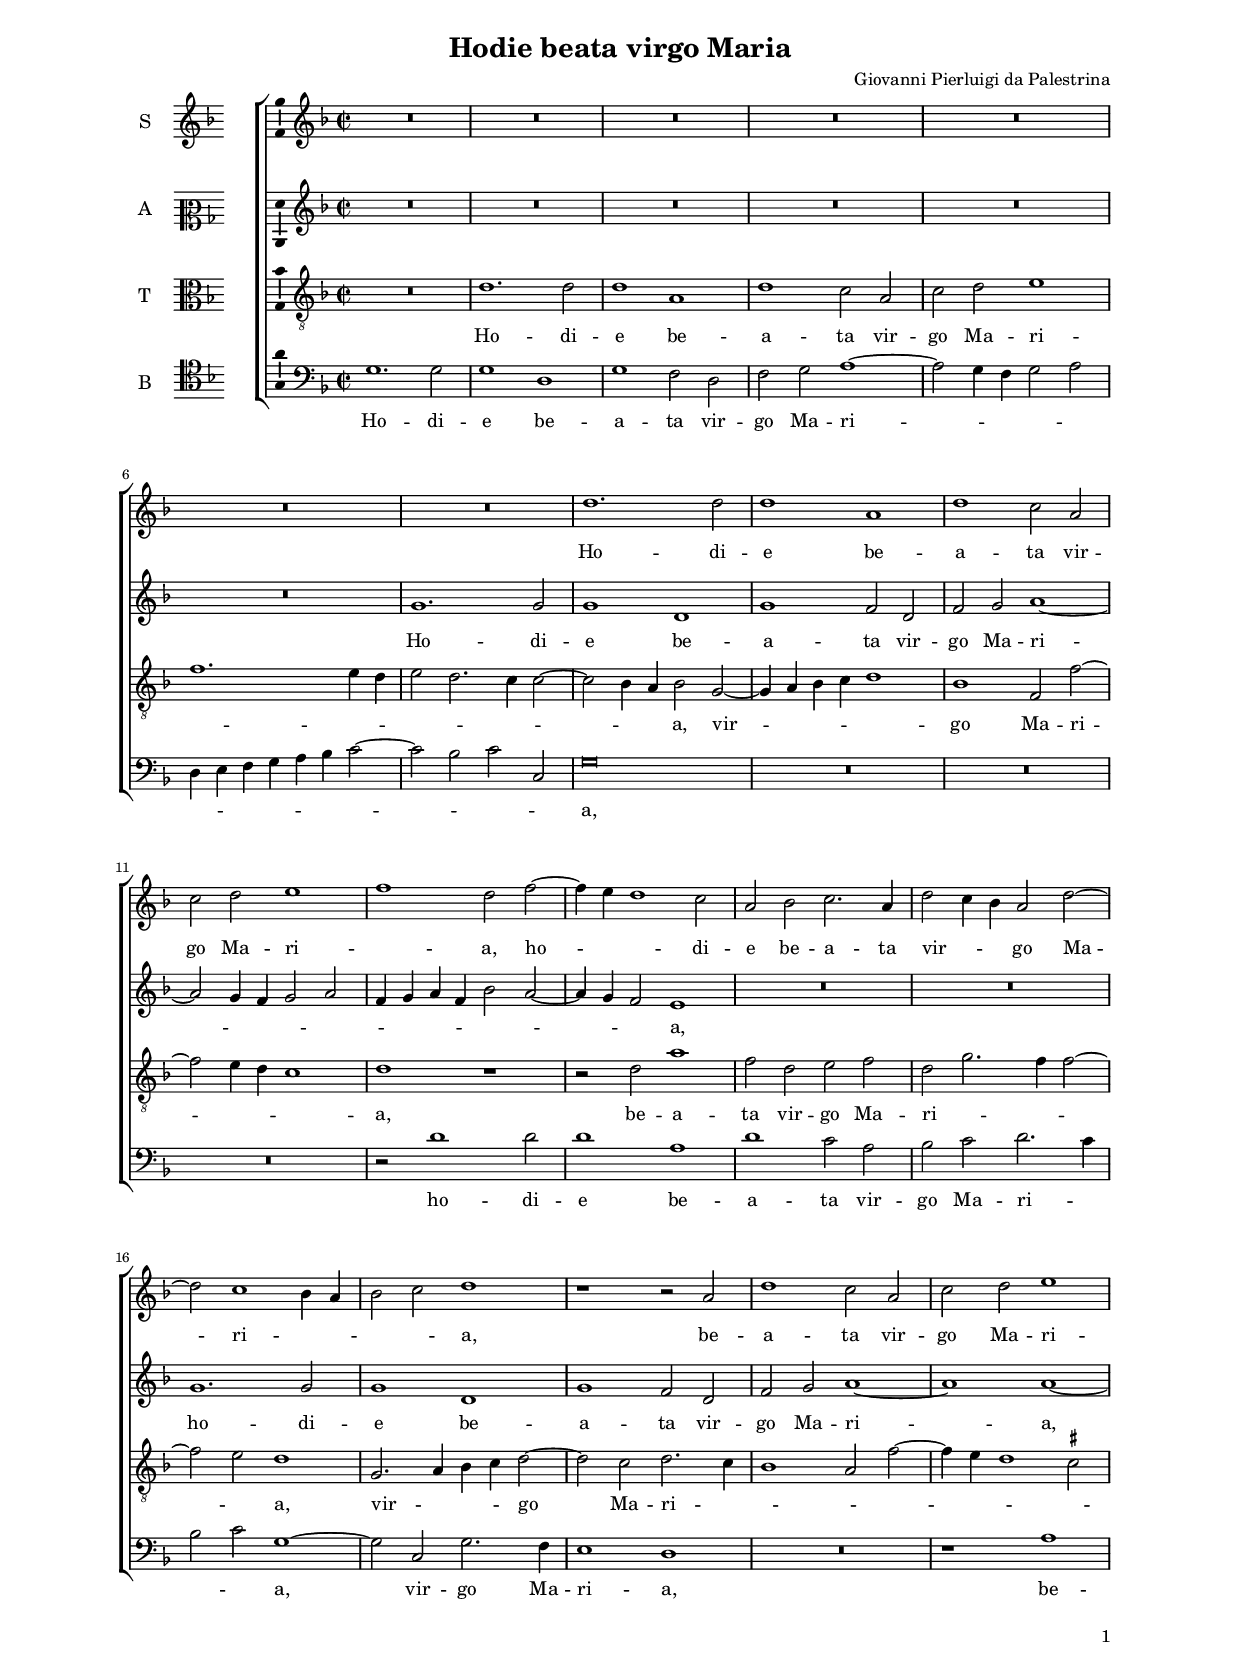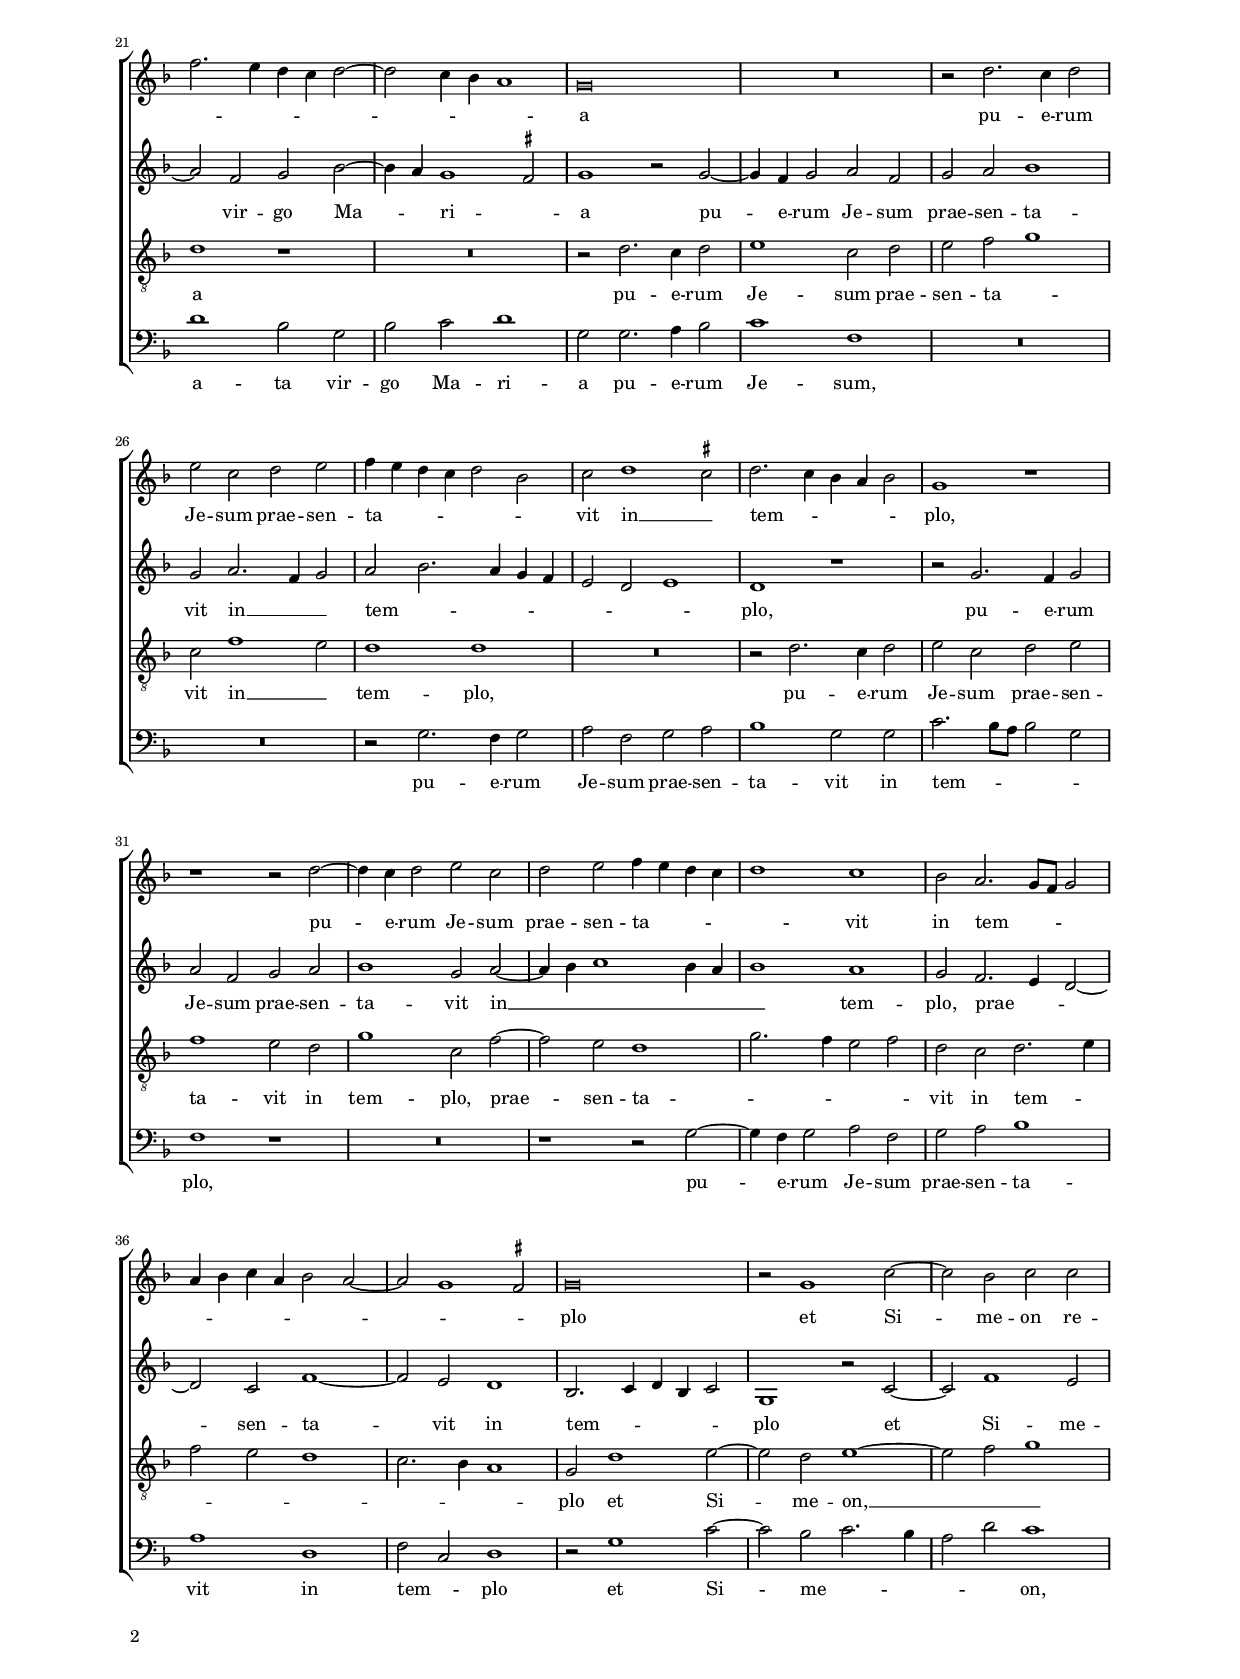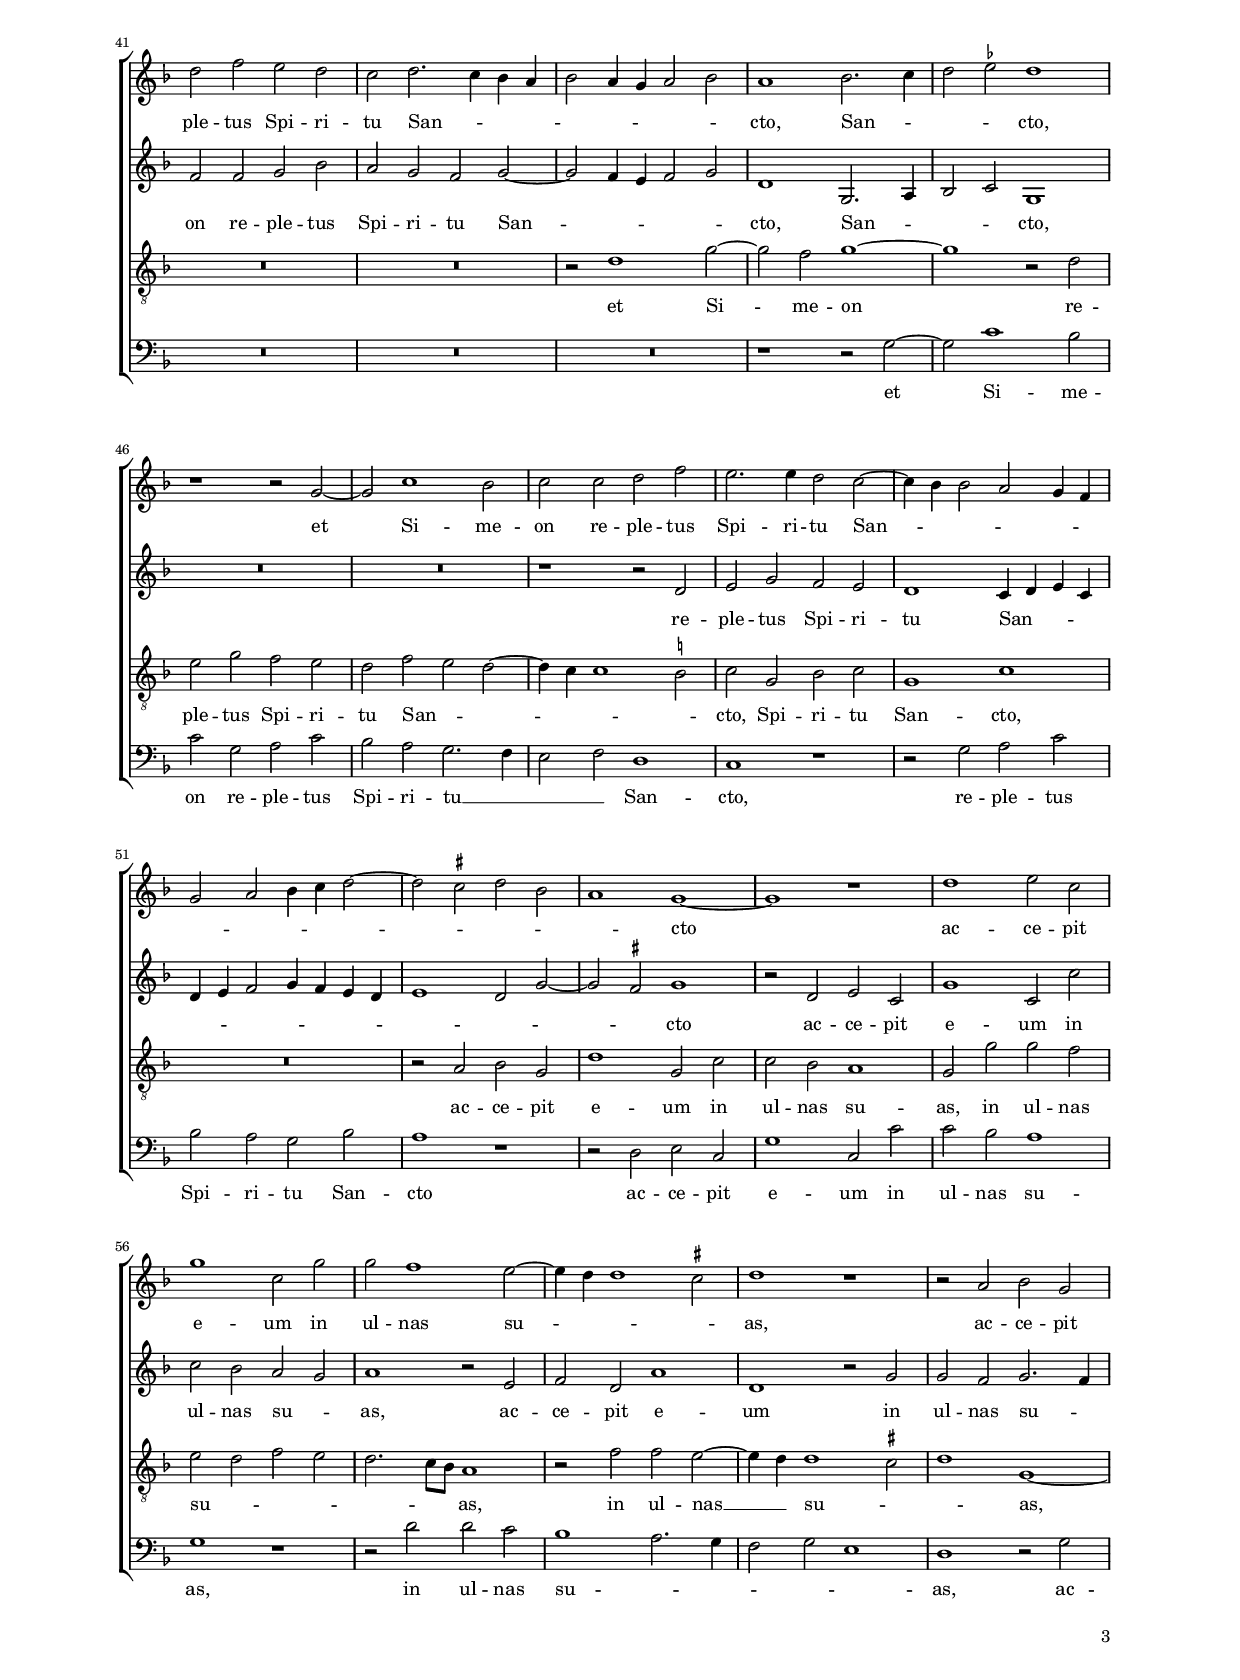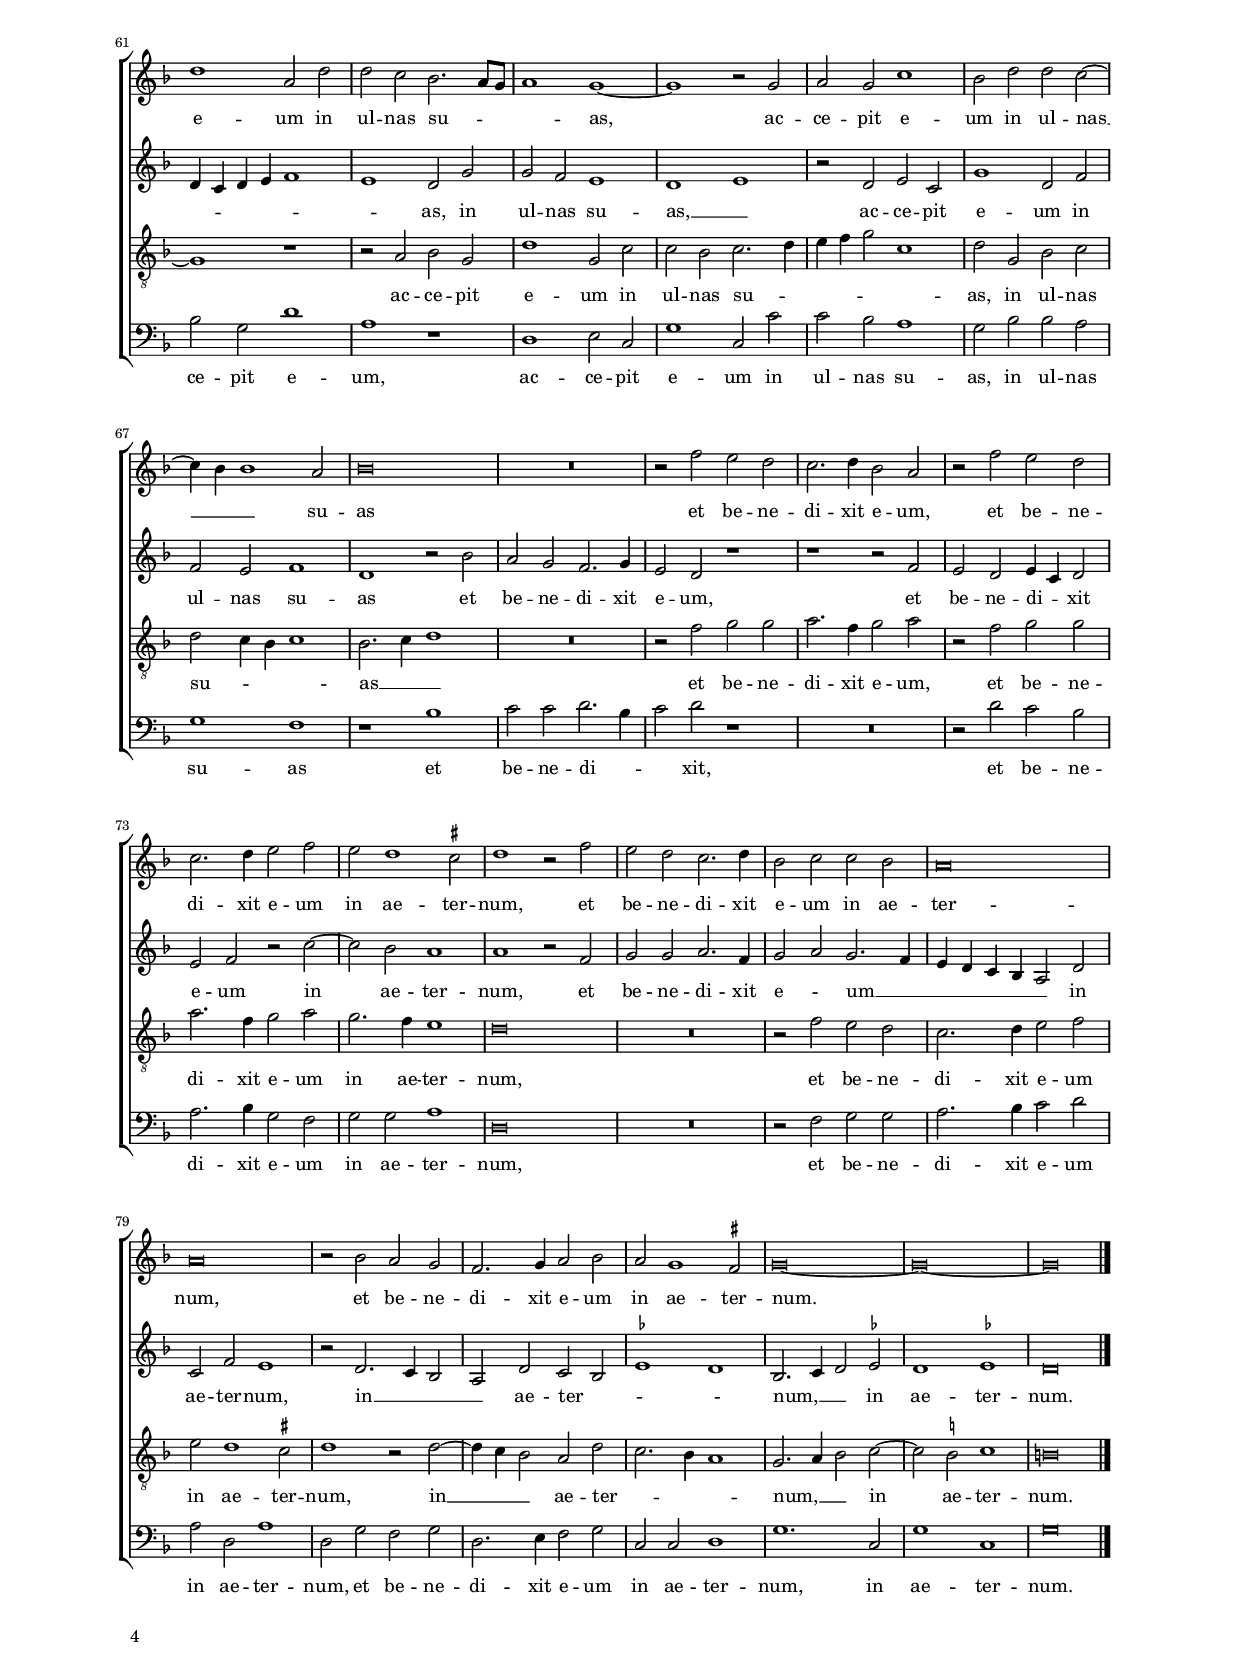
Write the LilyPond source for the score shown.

\header
{
  title="Hodie beata virgo Maria"
  composer="Giovanni Pierluigi da Palestrina"
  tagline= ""
}

\version "2.22.2"
\include "deutsch.ly"
#(set-global-staff-size 15)
% #(set-default-paper-size "letter")
#(ly:set-option 'point-and-click #f)

	
global = {
	\key f \major
	\time 2/2 \set Score.measureLength = #(ly:make-moment 2/1)
    \skip 1*2*85 \bar "|."
	}

	ficta = { \once \set suggestAccidentals = ##t }
	
	forget = #(define-music-function (music) (ly:music?) #{
		\accidentalStyle forget
		$music
		\accidentalStyle default
		#})
	

\paper
	{
	top-margin = 1.5 \cm
	bottom-margin = 0.9 \cm
	left-margin = 2.2 \cm
	right-margin = 2.2 \cm
	ragged-bottom = ##f
	ragged-last-bottom = ##t
	print-page-number = ##f
	system-system-spacing = #'((basic-distance . 17) (minimum-distance . 13) (padding . 5) (strechability . 450))
    oddFooterMarkup=\markup   \fill-line { "" \fromproperty #'page:page-number-string }
    evenFooterMarkup=\markup  \fill-line { \fromproperty #'page:page-number-string "" }
    last-bottom-spacing = #'((basic-distance . 11) (minimum-distance . 7) (padding . 4))
    systems-per-page = 4
	}


incipitcantus = \markup { \score {
	{
	\set Staff.instrumentName = \markup { \fontsize #1 "S" }
	\key f \major
	\clef violin
	s4 \bar ""
	}
	\layout  {
	raggedright = ##t
	indent = 0.9 \cm
	line-width = 1.6\cm
	\context { \Staff \remove Time_signature_engraver }
	\override Staff.Clef.Y-extent = #'(0 . 0)
	}} \hspace #1 }
	
      
incipitaltus = \markup { \score {
	{
	\set Staff.instrumentName = \markup { \fontsize #1 "A" }
	\key f \major
	\clef mezzosoprano
	s4 \bar ""
	}
	\layout  {
	raggedright = ##t
	indent = 0.9 \cm
	line-width = 1.6\cm
	\context { \Staff \remove Time_signature_engraver }
	\override Staff.Clef.Y-extent = #'(0 . 0)
	}} \hspace #1 }


incipittenor = \markup { \score {
	{
	\set Staff.instrumentName = \markup { \fontsize #1 "T" }
	\key f \major
	\clef alto
	s4 \bar ""
	}
	\layout  {
	raggedright = ##t
	indent = 0.9 \cm
	line-width = 1.6\cm
	\context { \Staff \remove Time_signature_engraver }
	\override Staff.Clef.Y-extent = #'(0 . 0)
	}} \hspace #1 }


incipitbassus = \markup { \score {
	{
	\set Staff.instrumentName = \markup { \fontsize #1 "B" }
	\key f \major
	\clef tenor
	s4 \bar ""
	}
	\layout  {
	raggedright = ##t
	indent = 0.9 \cm
	line-width = 1.6\cm
	\context { \Staff \remove Time_signature_engraver }
	\override Staff.Clef.Y-extent = #'(0 . 0)
	}} \hspace #1 }


cantus =  \relative c''
	{
	R\breve
	R\breve
	R\breve
	R\breve
%5
	R\breve |
	R\breve
	R\breve
	d1. d2
	d1 a
%10
	d1 c2 a |
	c2 d e1
	f1 d2 f~
	f4 e d1 c2
	a2 b c2. a4
%15
	d2 c4 b a2 d~ |
	d2 c1 b4 a
	b2 c d1
	r1 r2 a
	d1 c2 a
%20
	c2 d e1 |
	f2. e4 d c d2~
	d2 c4 b a1
	g\breve
	R\breve
%25
	r2 d'2. c4 d2 |
	e2 c d e
	f4 e d c d2 b
	c2 d1 \ficta cis2
	d2. c4 b a b2
%30
	g1 r |
	r1 r2 d'~
	d4 c d2 e c
	d2 e f4 e d c
	d1 c
%35
	b2 a2. g8 f g2 |
	a4 b c a b2 a~
	a2 g1 \ficta fis2
	g\breve
	r2 g1 c2~
%40
	c2 b c c |
	d2 f e d
	c2 d2. c4 b a
	b2 a4 g a2 b
	a1 b2. c4
%45
	d2 \ficta es d1 |
	r1 r2 g,~
	g2 c1 b2
	c2 c d f
	e2. e4 d2 c~
%50
	c4 b b2 a g4 f |
	g2 a b4 c d2~
	d2 \ficta cis d b
	a1 g~
	g1 r
%55
	d'1 e2 c |
	g'1 c,2 g'
	g2 f1 e2~
	e4 d d1 \ficta cis2
	d1 r
%60
	r2 a b g |
	d'1 a2 d
	d2 c b2. a8 g
	a1 g~
	g1 r2 g
%65
	a2 g c1 |
	b2 d d c~
	c4 b b1 a2
	b\breve
	R\breve
%70
	r2 f' e d |
	c2. d4 b2 a
	r2 f' e d
	c2. d4 e2 f
	e2 d1 \ficta cis2
%75
	d1 r2 f |
	e2 d c2. d4
	b2 c c b
	a\breve
	a\breve
%80
	r2 b a g |
	f2. g4 a2 b
	a2 g1 \ficta fis2
	g\breve~
	g\breve~
%85
	g\breve |
	}


altus =  \relative c'
        {
	R\breve
	R\breve
	R\breve
	R\breve
%5
	R\breve |
	R\breve
	g'1. g2
	g1 d
	g1 f2 d
%10
	f2 g a1~ |
	a2 g4 f g2 a
	f4 g a f b2 a~
	a4 g f2 e1
	R\breve
%15
	R\breve |
	g1. g2
	g1 d
	g1 f2 d
	f2 g a1~
%20
	a1 a~ |
	a2 f g b~
	b4 a g1 \ficta fis2
	g1 r2 g~
	g4 f g2 a f
%25
	g2 a b1 |
	g2 a2. f4 g2
	a2 b2. a4 g f
	e2 d e1
	d1 r
%30
	r2 g2. f4 g2 |
	a2 f g a
	b1 g2 a~
	a4 b c1 b4 a
	b1 a
%35
	g2 f2. e4 d2~ |
	d2 c f1~
	f2 e d1
	b2. c4 d b c2
	g1 r2 c~
%40
	c2 f1 e2 |
	f2 f g b
	a2 g f g~
	g2 f4 e f2 g
	d1 g,2. a4
%45
	b2 c g1 |
	R\breve
	R\breve
	r1 r2 d'
	e2 g f e
%50
	d1 c4 d e c |
	d4 e f2 g4 f e d
	e1 d2 g~
	g2 \ficta fis g1
	r2 d e c
%55
	g'1 c,2 c' |
	c2 b a g
	a1 r2 e
	f2 d a'1
	d,1 r2 g
%60
	g2 f g2. f4 |
	d4 c d e f1
	e1 d2 g
	g2 f e1
	d1 e
%65
	r2 d e c |
	g'1 d2 f
	f2 e f1
	d1 r2 b'
	a2 g f2. g4
%70
	e2 d r1 |
	r1 r2 f
	e2 d e4 c d2
	e2 f r c'~
	c2 b a1
%75
	a1 r2 f |
	g2 g a2. f4
	g2 a g2. f4
	e4 d c b a2 d
	c2 f e1
%80
	r2 d2. c4 b2 |
	a2 d c b
	\ficta es1 d
	b2. c4 d2 \ficta es
	d1 \ficta es
%85
	d\breve |
	}


tenor =  \relative c'
	{
	R\breve
	d1. d2
	d1 a
	d1 c2 a
%5
	c2 d e1 |
	f1. e4 d
	e2 d2. c4 c2~
	c2 b4 a b2 g~
	g4 a b c d1
%10
	b1 f2 f'~ |
	f2 e4 d c1
	d1 r
	r2 d a'1
	f2 d e f
%15
	d2 g2. f4 f2~ |
	f2 e d1
	g,2. a4 b c d2~
	d2 c d2. c4
	b1 a2 f'~
%20
	f4 e d1 \ficta cis2 |
	d1 r
	R\breve
	r2 d2. c4 d2
	e1 c2 d
%25
	e2 f g1 |
	c,2 f1 e2
	d1 d
	R\breve
	r2 d2. c4 d2
%30
	e2 c d e |
	f1 e2 d
	g1 c,2 f~
	f2 e d1
	g2. f4 e2 f
%35
	d2 c d2. e4 |
	f2 e d1
	c2. b4 a1
	g2 d'1 e2~
	e2 d e1~
%40
	e2 f g1 |
	R\breve
	R\breve
	r2 d1 g2~
	g2 f g1~
%45
	g1 r2 d |
	e2 g f e
	d2 f e d~
	d4 c c1 \ficta h2
	c2 g b c
%50
	g1 c |
	R\breve
	r2 a b g
	d'1 g,2 c
	c2 b a1
%55
	g2 g' g f |
	e2 d f e
	d2. c8 b a1
	r2 f' f e~
	e4 d d1 \ficta cis2
%60
	d1 g,~ |
	g1 r
	r2 a b g
	d'1 g,2 c
	c2 b c2. d4
%65
	e4 f g2 c,1 |
	d2 g, b c
	d2 c4 b c1
	b2. c4 d1
	R\breve
%70
	r2 f g g |
	a2. f4 g2 a
	r2 f g g
	a2. f4 g2 a
	g2. f4 e1
%75
	d\breve |
	R\breve
	r2 f e d
	c2. d4 e2 f
	e2 d1 \ficta cis2
%80
	d1 r2 d~ |
	d4 c b2 a d
	c2. b4 a1
	g2. a4 b2 c~
	c2 \ficta h c1
%85
	h\breve |
	}


bassus  =  \relative c
	{
	g'1. g2
	g1 d
	g1 f2 d
	f2 g a1~
%5
	a2 g4 f g2 a |
	d,4 e f g a b c2~
	c2 b c c,
	g'\breve
	R\breve
%10
	R\breve |
	R\breve
	r2 d'1 d2
	d1 a
	d1 c2 a
%15
	b2 c d2. c4 |
	b2 c g1~
	g2 c, g'2. f4
	e1 d
	R\breve
%20
	r1 a' |
	d1 b2 g
	b2 c d1
	g,2 g2. a4 b2
	c1 f,
%25
	R\breve |
	R\breve
	r2 g2. f4 g2
	a2 f g a
	b1 g2 g
%30
	c2. b8 a b2 g |
	f1 r
	R\breve
	r1 r2 g~
	g4 f g2 a f
%35
	g2 a b1 |
	a1 d,
	f2 c d1
	r2 g1 c2~
	c2 b c2. b4
%40
	a2 d c1 |
	R\breve
	R\breve
	R\breve
	r1 r2 g~
%45
	g2 c1 b2 |
	c2 g a c
	b2 a g2. f4
	e2 f d1
	c1 r
%50
	r2 g' a c |
	b2 a g b
	a1 r
	r2 d, e c
	g'1 c,2 c'
%55
	c2 b a1 |
	g1 r
	r2 d' d c
	b1 a2. g4
	f2 g e1
%60
	d1 r2 g |
	b2 g d'1
	a1 r
	d,1 e2 c
	g'1 c,2 c'
%65
	c2 b a1 |
	g2 b b a
	g1 f
	r1 b
	c2 c d2. b4
%70
	c2 d r1 |
	R\breve
	r2 d c b
	a2. b4 g2 f
	g2 g a1
%75
	d,\breve |
	R\breve
	r2 f g g
	a2. b4 c2 d
	a2 d, a'1
%80
	d,2 g f g |
	d2. e4 f2 g
	c,2 c d1
	g1. c,2
	g'1 c,
%85
	g'\breve |
	}

lyricscantus = \lyricmode {
	Ho -- di -- e be -- a -- ta vir -- go Ma -- ri -- _ a,
        ho -- _ _ di -- e be -- a -- ta vir -- _ _ go Ma -- ri -- _ _ _ _ a,
        be -- a -- ta vir -- go Ma -- ri -- _ _ _ _ _ _ _ _ a
        pu -- e -- rum Je -- sum prae -- sen -- ta -- _ _ _ _ _ vit in __ _ tem -- _ _ _ _ plo,
        pu -- e -- rum Je -- sum prae -- sen -- ta -- _ _ _ _ vit in tem -- _ _ _ _ _ _ _ _ _ _ _ plo
        et Si -- me -- on re -- ple -- tus Spi -- ri -- tu San -- _ _ _ _ _ _ _ _ cto,
        San -- _ _ _ cto,
        et Si -- me -- on re -- ple -- tus Spi -- ri -- tu San -- _ _ _ _ _ _ _ _ _ _ _ _ _ _ cto
        ac -- ce -- pit e -- um in ul -- nas su -- _ _ _ as,
        ac -- ce -- pit e -- um in ul -- nas su -- _ _ _ as,
        ac -- ce -- pit e -- um in ul -- nas __ _ _ su -- as
        et be -- ne -- di -- xit e -- um,
        et be -- ne -- di -- xit e -- um in ae -- ter -- num,
        et be -- ne -- di -- xit e -- um in ae -- ter -- num,
        et be -- ne -- di -- xit e -- um in ae -- ter -- num.
	}


lyricsaltus = \lyricmode {
	Ho -- di -- e be -- a -- ta vir -- go Ma -- ri -- _ _ _ _ _ _ _ _ _ _ _ _ a,
        ho -- di -- e be -- a -- ta vir -- go Ma -- ri -- a,
        vir -- go Ma -- _ ri -- _ a
        pu -- e -- rum Je -- sum prae -- sen -- ta -- vit in __ _ _ tem -- _ _ _ _ _ _ _ plo,
        pu -- e -- rum Je -- sum prae -- sen -- ta -- vit in __ _ _ _ _ _ tem -- plo,
        prae -- _ _ sen -- ta -- vit in tem -- _ _ _ _ plo
        et Si -- me -- on re -- ple -- tus Spi -- ri -- tu San -- _ _ _ _ cto,
        San -- _ _ _ cto,
        re -- ple -- tus Spi -- ri -- tu San -- _ _ _ _ _ _ _ _ _ _ _ _ _ _ cto
        ac -- ce -- pit e -- um in ul -- nas su -- _ as,
        ac -- ce -- pit e -- um in ul -- nas su -- _ _ _ _ _ _ _ as,
        in ul -- nas su -- as, __ _
        ac -- ce -- pit e -- um in ul -- nas su -- as
        et be -- ne -- di -- xit e -- um,
        et be -- ne -- di -- _ xit e -- um in ae -- ter -- num,
        et be -- ne -- di -- xit e -- _ um __ _ _ _ _ _ _ in ae -- ter -- num,
        in __ _ _ _ ae -- ter -- _ _ _ num, __ _ _ 
        in ae -- ter -- num.
	}


lyricstenor = \lyricmode {
	Ho -- di -- e be -- a -- ta vir -- go Ma -- ri -- _ _ _ _ _ _ _ _ _ a,
        vir -- _ _ _ _ go Ma -- ri -- _ _ _ a,
        be -- a -- ta vir -- go Ma -- ri -- _ _ _ _ a,
        vir -- _ _ _ go Ma -- ri -- _ _ _ _ _ _ _ a
        pu -- e -- rum Je -- sum prae -- sen -- ta -- _ vit in __ _ tem -- plo,
        pu -- e -- rum Je -- sum prae -- sen -- ta -- vit in tem -- plo,
        prae -- sen -- ta -- _ _ _ _ vit in tem -- _ _ _ _ _ _ _ plo
        et Si -- me -- on, __ _ _ 
        et Si -- me -- on re -- ple -- tus Spi -- ri -- tu San -- _ _ _ _ _ cto,
        Spi -- ri -- tu San -- cto,
        ac -- ce -- pit e -- um in ul -- nas su -- as,
        in ul -- nas su -- _ _ _ _ _ _ as,
        in ul -- nas __ _ su -- _ _ as,
        ac -- ce -- pit e -- um in ul -- nas su -- _ _ _ _ _ as,
        in ul -- nas su -- _ _ _ as __ _ _
        et be -- ne -- di -- xit e -- um,
        et be -- ne -- di -- xit e -- um in ae -- ter -- num,
        et be -- ne -- di -- xit e -- um in ae -- ter -- num,
        in __ _ _ ae -- ter -- _ _ _ num, __ _ _
        in ae -- ter -- num.
	}


lyricsbassus = \lyricmode {
	Ho -- di -- e be -- a -- ta vir -- go Ma -- ri -- _ _ _ _ _ _ _ _ _ _ _ _ _ _ a,
        ho -- di -- e be -- a -- ta vir -- go Ma -- ri -- _ _ _ a,
        vir -- go Ma -- ri -- a,
        be -- a -- ta vir -- go Ma -- ri -- a
        pu -- e -- rum Je -- sum,
        pu -- e -- rum Je -- sum prae -- sen -- ta -- vit in tem -- _ _ _ _ plo,
        pu -- e -- rum Je -- sum prae -- sen -- ta -- vit in tem -- _ plo
        et Si -- me -- _ _ _ _ on,
        et Si -- me -- on re -- ple -- tus Spi -- ri -- tu __ _ _ _ San -- cto,
        re -- ple -- tus Spi -- ri -- tu San -- cto
        ac -- ce -- pit e -- um in ul -- nas su -- as,
        in ul -- nas su -- _ _ _ _ _ as,
        ac -- ce -- pit e -- um,
        ac -- ce -- pit e -- um in ul -- nas su -- as,
        in ul -- nas su -- as
        et be -- ne -- di -- _ _ xit,
        et be -- ne -- di -- xit e -- um in ae -- ter -- num,
        et be -- ne -- di -- xit e -- um in ae -- ter -- num,
        et be -- ne -- di -- xit e -- um in ae -- ter -- num,
        in ae -- ter -- num.
	}


\score
{  
	% \transpose {
	\new ChoirStaff \with { \override StaffGrouper.staff-staff-spacing.basic-distance = #11.5 }
	<<

	\new Staff << \global
	\new Voice="v1" {
		\set Staff.instrumentName=\incipitcantus
		\set Staff.midiInstrument = "reed organ"
		\clef "violin"
		\cantus }
	\new Lyrics \lyricsto "v1" {\lyricscantus }
	>>


	\new Staff << \global
	\new Voice="v2" {
		\set Staff.instrumentName=\incipitaltus
		\set Staff.midiInstrument = "reed organ"
		\clef "violin" 
		\altus}
	\new Lyrics \lyricsto "v2" {\lyricsaltus }
	>>


	\new Staff << \global
	\new Voice="v3" {
		\set Staff.instrumentName=\incipittenor
		\set Staff.midiInstrument = "reed organ"
		\clef "G_8"
		\tenor }
	\new Lyrics \lyricsto "v3" {\lyricstenor }
	>>


	\new Staff << \global
	\new Voice="v4" {
		\set Staff.instrumentName=\incipitbassus
		\set Staff.midiInstrument = "reed organ"
		\clef "bass" 
		\bassus }
	\new Lyrics \lyricsto "v4" {\lyricsbassus}
	>>

	>>
	% } % transpose

	\layout
	{
	indent = 2.3 \cm
	\context { \Lyrics \override VerticalAxisGroup.nonstaff-relatedstaff-spacing.padding = #1.4 }
%	\context { \Lyrics \override LyricText.font-size = #1 }
	\context { \Staff \override TimeSignature.break-visibility = #end-of-line-invisible }
	\context { \Score \override BarNumber.padding = #2 }
	\context { \Voice \override NoteHead.style = #'baroque }
	\context { \Staff \consists "Ambitus_engraver" }
	}

\midi
	{
    	\tempo 2 = 90
	}
	
}


% EOF
